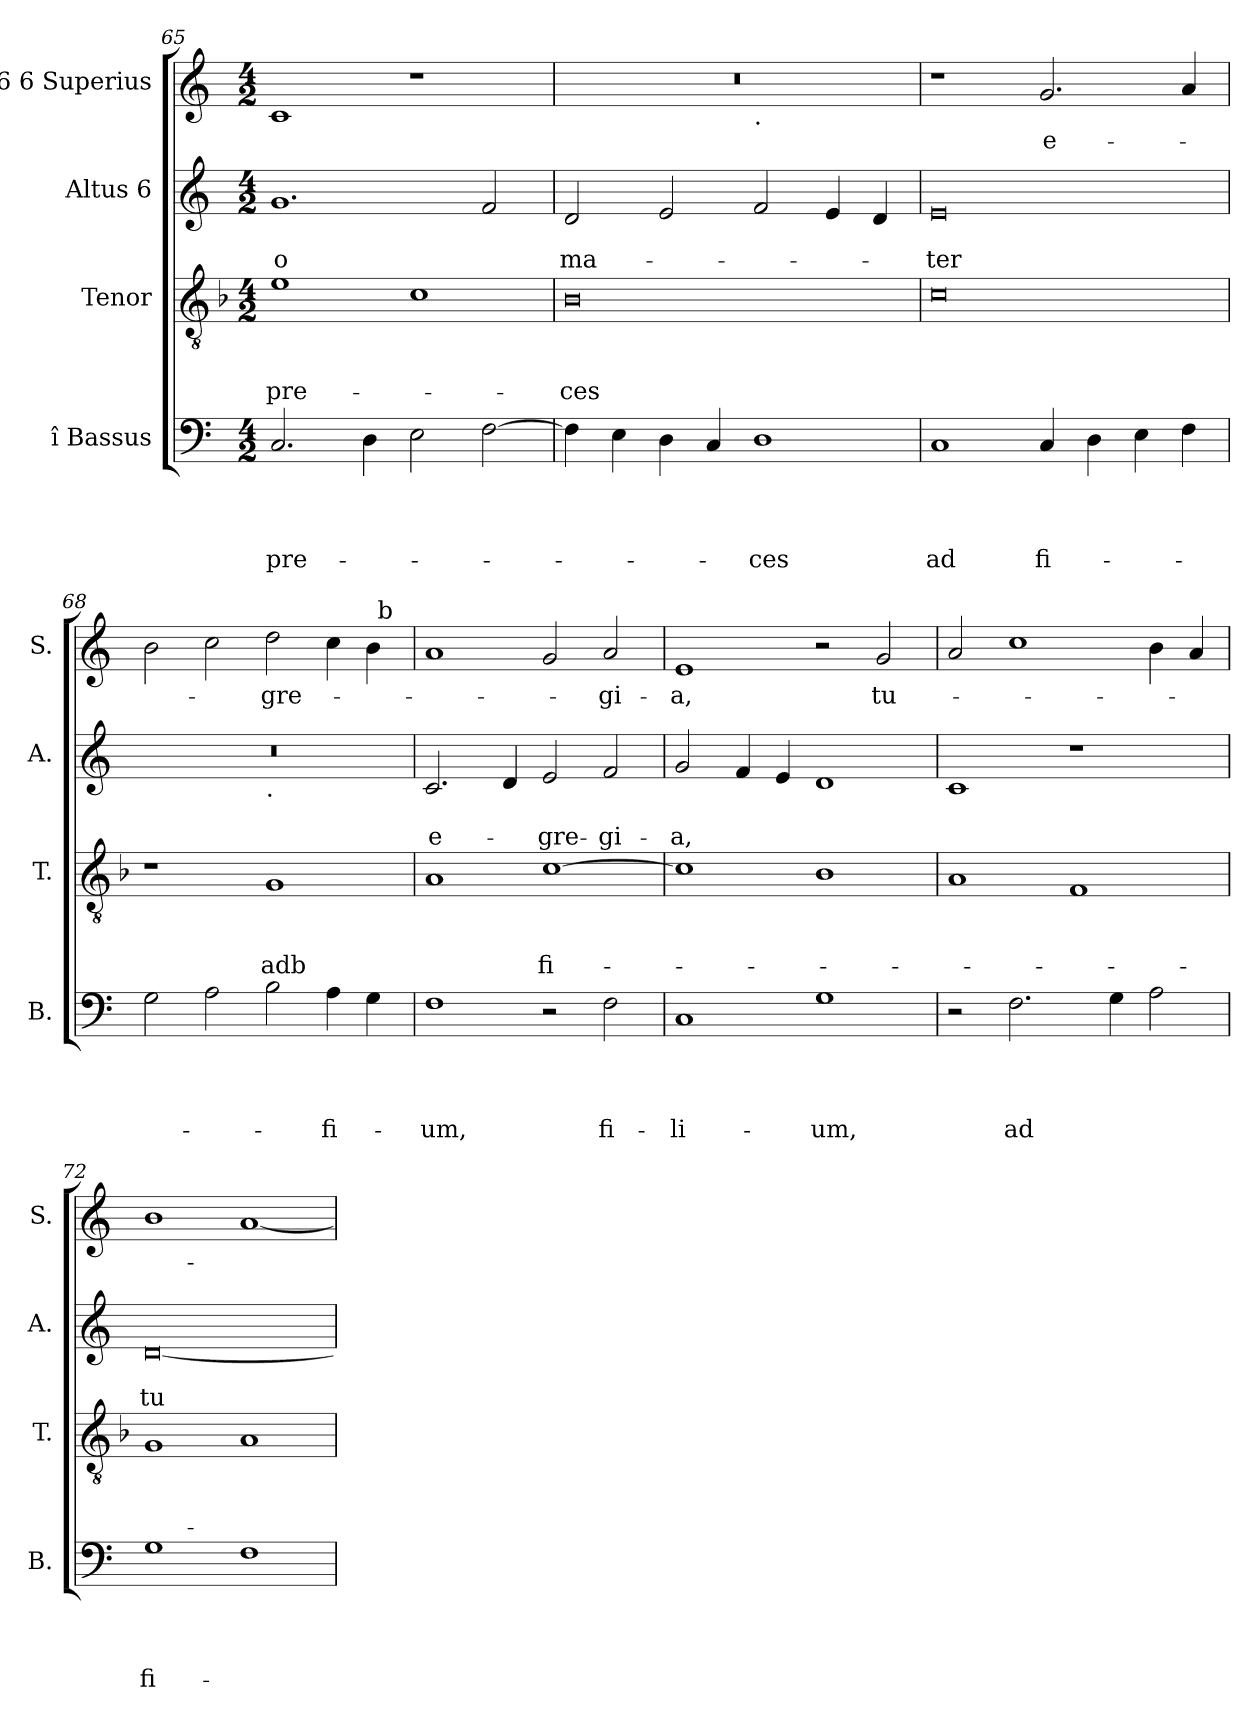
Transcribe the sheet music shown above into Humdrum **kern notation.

**kern	**text	**text	**text	**text	**kern	**text	**text	**text	**kern	**text	**text	**kern	**text
*part4	*part4	*part4	*part4	*part4	*part3	*part3	*part3	*part3	*part2	*part2	*part2	*part1	*part1
*staff4	*staff4	*staff4	*staff4	*staff4	*staff3	*staff3	*staff3	*staff3	*staff2	*staff2	*staff2	*staff1	*staff1
*I"î Bassus	*	*	*	*	*I"Tenor	*	*	*	*I"Altus 6	*	*	*I"6 6 Superius	*
*I'B.	*	*	*	*	*I'T.	*	*	*	*I'A.	*	*	*I'S.	*
*clefF4	*	*	*	*	*clefGv2	*	*	*	*clefG2	*	*	*clefG2	*
*ITrd-3c-5	*	*	*	*	*	*	*	*	*ITrd-3c-5	*	*	*ITrd-3c-5	*
*k[b-]	*	*	*	*	*k[b-]	*	*	*	*k[b-]	*	*	*k[b-]	*
*F:	*	*	*	*	*F:	*	*	*	*F:	*	*	*F:	*
*M4/2	*	*	*	*	*M4/2	*	*	*	*M4/2	*	*	*M4/2	*
=65	=65	=65	=65	=65	=65	=65	=65	=65	=65	=65	=65	=65	=65
!	!	!	!	!LO:LY:b	!	!	!	!LO:LY:b	!	!	!LO:LY:b:rj	!	!
2.F/	.	.	.	pre-	1e	.	.	pre-	1.cc	.	o	1f	.
4G\	.	.	.	.	.	.	.	.	.	.	.	.	.
2A\	.	.	.	.	1c	.	.	.	.	.	.	1r	.
[>2B-\	.	.	.	.	.	.	.	.	2b-/	.	.	.	.
=66	=66	=66	=66	=66	=66	=66	=66	=66	=66	=66	=66	=66	=66
!	!	!	!	!	!	!	!	!LO:LY:b	!	!	!LO:LY:b	!	!
*	*	*	*	*	*	*	*	*	*	*	*	*^	*
4B-\]	.	.	.	.	0B-	.	.	-ces	2g/	.	ma-	0r	1ryy	.
4A\	.	.	.	.	.	.	.	.	.	.	.	.	.	.
4G\	.	.	.	.	.	.	.	.	2a/	.	.	.	.	.
4F/	.	.	.	.	.	.	.	.	.	.	.	.	.	.
!	!	!	!	!	!	!	!	!	!	!	!	!	!LO:TX:b:t=.	!
!	!	!	!	!LO:LY:b	!	!	!	!	!	!	!	!	!	!
1G	.	.	.	-ces	.	.	.	.	2b-/	.	.	.	1ryy	.
.	.	.	.	.	.	.	.	.	4a/	.	.	.	.	.
.	.	.	.	.	.	.	.	.	4g/	.	.	.	.	.
!!LO:LB:g=z
=67	=67	=67	=67	=67	=67	=67	=67	=67	=67	=67	=67	=67	=67	=67
!	!	!	!	!LO:LY:b	!	!	!	!	!	!	!LO:LY:b	!	!	!
*	*	*	*	*	*	*	*	*	*	*	*	*v	*v	*
1F	.	.	.	ad	0c	.	.	.	0a	.	-ter	1r	.
!	!	!	!	!LO:LY:b	!	!	!	!	!	!	!	!	!LO:LY:b
4F/	.	.	.	fi-	.	.	.	.	.	.	.	2.cc/	e-
4G\	.	.	.	.	.	.	.	.	.	.	.	.	.
4A\	.	.	.	.	.	.	.	.	.	.	.	.	.
4B-\	.	.	.	.	.	.	.	.	.	.	.	4dd/	.
=68	=68	=68	=68	=68	=68	=68	=68	=68	=68	=68	=68	=68	=68
*	*	*	*	*	*	*	*	*	*^	*	*	*^	*
2c\	.	.	.	.	1r	.	.	.	0r	1ryy	.	.	2ee\	1ryy	.
2d\	.	.	.	.	.	.	.	.	.	.	.	.	2ff\	.	.
!	!	!	!	!	!	!	!	!	!	!LO:TX:b:t=.	!	!	!	!	!
!	!	!	!	!	!	!	!	!LO:LY:b:rj	!	!	!	!	!	!	!LO:LY:b
2e\	.	.	.	.	1G	.	.	adb	.	1ryy	.	.	2gg\	2ryy	-gre-
!	!	!	!	!LO:LY:b	!	!	!	!	!	!	!	!	!	!	!
4d\	.	.	.	-fi-	.	.	.	.	.	.	.	.	4ff\	4ryy	.
4c\	.	.	.	.	.	.	.	.	.	.	.	.	4ee\	32ryy	.
!	!	!	!	!	!	!	!	!	!	!	!	!	!	!LO:TX:a:t=b	!
.	.	.	.	.	.	.	.	.	.	.	.	.	.	8..ryy	.
=69	=69	=69	=69	=69	=69	=69	=69	=69	=69	=69	=69	=69	=69	=69	=69
!	!	!	!	!LO:LY:b	!	!	!	!	!	!	!	!LO:LY:b	!	!	!
*	*	*	*	*	*	*	*	*	*v	*v	*	*	*	*	*
*	*	*	*	*	*	*	*	*	*	*	*	*v	*v	*
1B-	.	.	.	-um,	1A	.	.	.	2.f/	.	e-	1dd	.
.	.	.	.	.	.	.	.	.	4g/	.	.	.	.
!	!	!	!	!	!	!	!	!LO:LY:b	!	!	!LO:LY:b	!	!
2r	.	.	.	.	[>1c	.	.	fi-	2a/	.	-gre-	2cc/	.
!	!	!	!	!LO:LY:b	!	!	!	!	!	!	!LO:LY:b	!	!LO:LY:b
2B-\	.	.	.	fi-	.	.	.	.	2b-/	.	-gi-	2dd/	-gi-
=70	=70	=70	=70	=70	=70	=70	=70	=70	=70	=70	=70	=70	=70
!	!	!	!	!LO:LY:b	!	!	!	!	!	!	!LO:LY:b	!	!LO:LY:b
1F	.	.	.	-li-	1c]	.	.	.	2cc/	.	-a,	1a	-a,
.	.	.	.	.	.	.	.	.	4b-/	.	.	.	.
.	.	.	.	.	.	.	.	.	4a/	.	.	.	.
!	!	!	!	!LO:LY:b	!	!	!	!	!	!	!	!	!
1c	.	.	.	-um,	1B-	.	.	.	1g	.	.	2r	.
!	!	!	!	!	!	!	!	!	!	!	!	!	!LO:LY:b
.	.	.	.	.	.	.	.	.	.	.	.	2cc/	tu-
=71	=71	=71	=71	=71	=71	=71	=71	=71	=71	=71	=71	=71	=71
2r	.	.	.	.	1A	.	.	.	1f	.	.	2dd/	.
!	!	!	!	!LO:LY:b	!	!	!	!	!	!	!	!	!
2.B-\	.	.	.	ad	.	.	.	.	.	.	.	1ff	.
.	.	.	.	.	1F	.	.	.	1r	.	.	.	.
4c\	.	.	.	.	.	.	.	.	.	.	.	.	.
2d\	.	.	.	.	.	.	.	.	.	.	.	4ee\	.
.	.	.	.	.	.	.	.	.	.	.	.	4dd/	.
!!LO:LB:g=z
=72	=72	=72	=72	=72	=72	=72	=72	=72	=72	=72	=72	=72	=72
!	!	!	!	!LO:LY:b	!	!	!	!	!	!	!LO:LY:b	!	!
1c	.	.	.	fi-	1G	.	.	.	[<0g	.	tu-	1ee	.
1B-	.	.	.	.	1A	.	.	.	.	.	.	[<1dd	.
=	=	=	=	=	=	=	=	=	=	=	=	=	=
*-	*-	*-	*-	*-	*-	*-	*-	*-	*-	*-	*-	*-	*-
